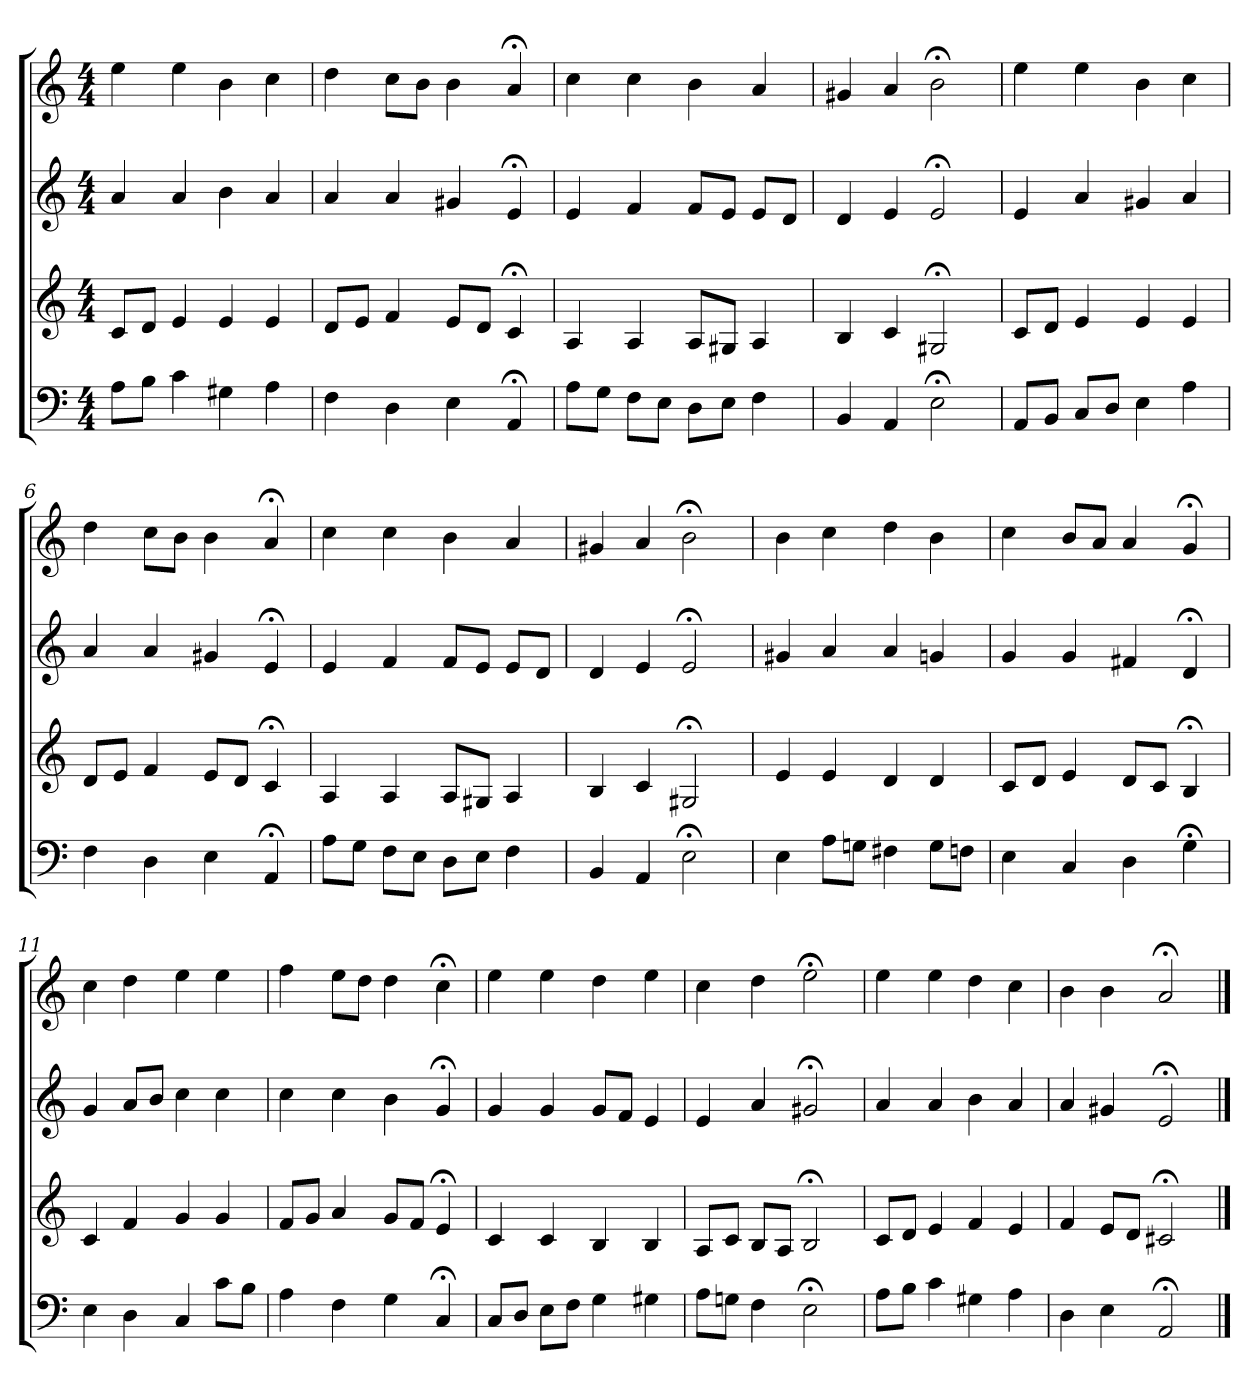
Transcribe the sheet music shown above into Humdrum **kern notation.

**kern	**kern	**kern	**kern
*part4	*part3	*part2	*part1
*staff4	*staff3	*staff2	*staff1
*clefF4	*clefG2	*clefG2	*clefG2
*k[]	*k[]	*k[]	*k[]
*C:	*C:	*C:	*a:
*M4/4	*M4/4	*M4/4	*M4/4
=1	=1	=1	=1
8A\L	8c/L	4a	4ee
8B\J	8d/J	.	.
4c	4e	4a	4ee
4G#X	4e	4b	4b
4A	4e	4a	4cc
=2	=2	=2	=2
4F	8d/L	4a	4dd
.	8e/J	.	.
4D	4f	4a	8cc\L
.	.	.	8b\J
4E	8e/L	4g#X	4b
.	8d/J	.	.
4AA;<	4c;<	4e;<	4a;<
=3	=3	=3	=3
8A\L	4A	4e	4cc
8G\J	.	.	.
8F\L	4A	4f	4cc
8E\J	.	.	.
8D\L	8A/L	8f/L	4b
8E\J	8G#X/J	8e/J	.
4F	4A	8e/L	4a
.	.	8d/J	.
=4	=4	=4	=4
4BB	4B	4d	4g#X
4AA	4c	4e	4a
2E;<	2G#X;<	2e;<	2b;<
=5	=5	=5	=5
8AA/L	8c/L	4e	4ee
8BB/J	8d/J	.	.
8C/L	4e	4a	4ee
8D/J	.	.	.
4E	4e	4g#X	4b
4A	4e	4a	4cc
=6	=6	=6	=6
4F	8d/L	4a	4dd
.	8e/J	.	.
4D	4f	4a	8cc\L
.	.	.	8b\J
4E	8e/L	4g#X	4b
.	8d/J	.	.
4AA;<	4c;<	4e;<	4a;<
=7	=7	=7	=7
8A\L	4A	4e	4cc
8G\J	.	.	.
8F\L	4A	4f	4cc
8E\J	.	.	.
8D\L	8A/L	8f/L	4b
8E\J	8G#X/J	8e/J	.
4F	4A	8e/L	4a
.	.	8d/J	.
=8	=8	=8	=8
4BB	4B	4d	4g#X
4AA	4c	4e	4a
2E;<	2G#X;<	2e;<	2b;<
=9	=9	=9	=9
4E	4e	4g#X	4b
8A\L	4e	4a	4cc
8Gn\J	.	.	.
4F#X	4d	4a	4dd
8G\L	4d	4gn	4b
8Fn\J	.	.	.
=10	=10	=10	=10
4E	8c/L	4g	4cc
.	8d/J	.	.
4C	4e	4g	8b/L
.	.	.	8a/J
4D	8d/L	4f#X	4a
.	8c/J	.	.
4G;<	4B;<	4d;<	4g;<
=11	=11	=11	=11
4E	4c	4g	4cc
4D	4f	8a/L	4dd
.	.	8b/J	.
4C	4g	4cc	4ee
8c\L	4g	4cc	4ee
8B\J	.	.	.
=12	=12	=12	=12
4A	8f/L	4cc	4ff
.	8g/J	.	.
4F	4a	4cc	8ee\L
.	.	.	8dd\J
4G	8g/L	4b	4dd
.	8f/J	.	.
4C;<	4e;<	4g;<	4cc;<
=13	=13	=13	=13
8C/L	4c	4g	4ee
8D/J	.	.	.
8E\L	4c	4g	4ee
8F\J	.	.	.
4G	4B	8g/L	4dd
.	.	8f/J	.
4G#X	4B	4e	4ee
=14	=14	=14	=14
8A\L	8A/L	4e	4cc
8Gn\J	8c/J	.	.
4F	8B/L	4a	4dd
.	8A/J	.	.
2E;<	2B;<	2g#X;<	2ee;<
=15	=15	=15	=15
8A\L	8c/L	4a	4ee
8B\J	8d/J	.	.
4c	4e	4a	4ee
4G#X	4f	4b	4dd
4A	4e	4a	4cc
=16	=16	=16	=16
4D	4f	4a	4b
4E	8e/L	4g#X	4b
.	8d/J	.	.
2AA;<	2c#X;<	2e;<	2a;<
==	==	==	==
*-	*-	*-	*-
